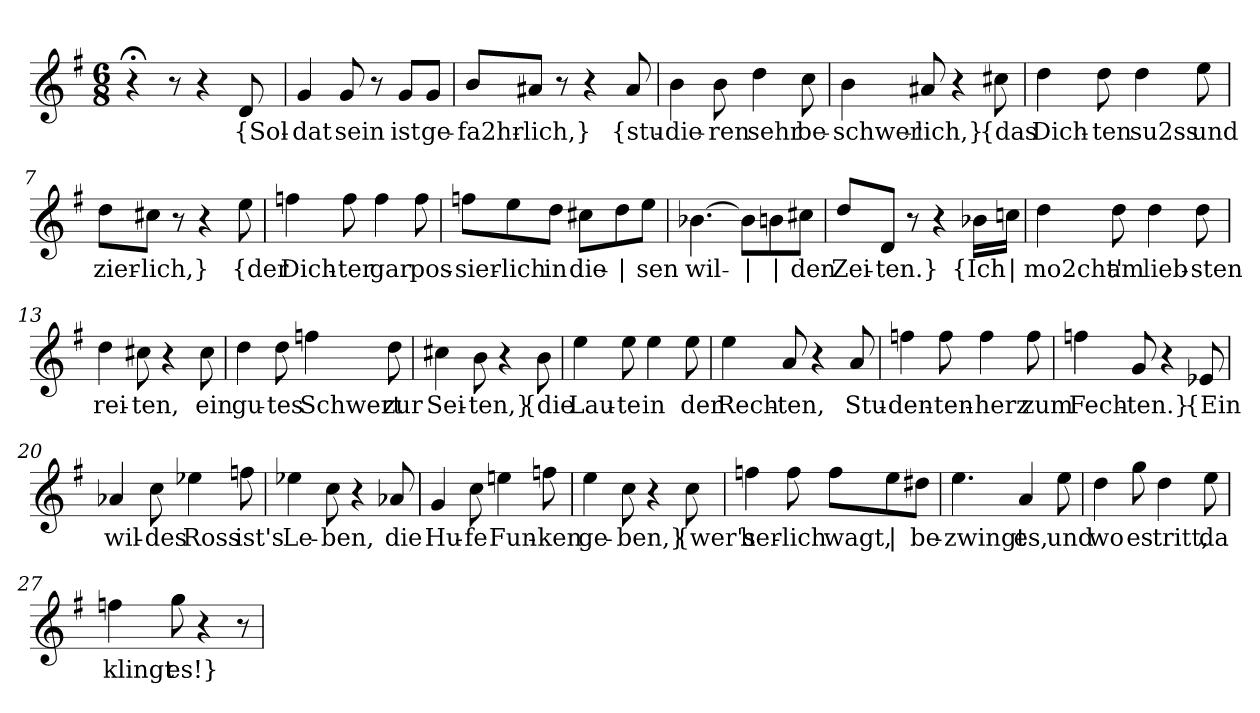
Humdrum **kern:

**kern	**text
*part1	*part1
*staff1	*staff1
*clefG2	*
*k[f#]	*
*M6/8	*
=1	=1
4r;<	.
8r	.
4r	.
!	!LO:LY:b
8d/	{Sol-
=2	=2
!	!LO:LY:b
4g/	-dat
!	!LO:LY:b
8g/	sein
8r	.
!	!LO:LY:b
8g/L	ist
!	!LO:LY:b
8g/J	ge-
=3	=3
!	!LO:LY:b
8b/L	-fa2hr-
!	!LO:LY:b
8a#X/J	-lich,}
8r	.
4r	.
!	!LO:LY:b
8a#/	{stu-
=4	=4
!	!LO:LY:b
4b\	-die-
!	!LO:LY:b
8b\	-ren
!	!LO:LY:b
4dd\	sehr
!	!LO:LY:b
8cc\	be-
=5	=5
!	!LO:LY:b
4b\	-schwer-
!	!LO:LY:b
8a#X/	-lich,}
4r	.
!	!LO:LY:b
8cc#X\	{das
!!LO:LB:g=z
=6	=6
!	!LO:LY:b
4dd\	Dich-
!	!LO:LY:b
8dd\	-ten
!	!LO:LY:b
4dd\	su2ss
!	!LO:LY:b
8ee\	und
=7	=7
!	!LO:LY:b
8dd\L	zier-
!	!LO:LY:b
8cc#X\J	-lich,}
8r	.
4r	.
!	!LO:LY:b
8ee\	{der
=8	=8
!	!LO:LY:b
4ffn\	Dich-
!	!LO:LY:b
8ff\	-ter
!	!LO:LY:b
4ff\	gar
!	!LO:LY:b
8ff\	pos-
=9	=9
!	!LO:LY:b
8ffn\L	-sier-
!	!LO:LY:b
8ee\	-lich
!	!LO:LY:b
8dd\J	in
!	!LO:LY:b
8cc#X\L	die-
!	!LO:LY:b
8dd\	|
!	!LO:LY:b
8ee\J	-sen
=10	=10
!	!LO:LY:b
[4.b-X\	wil-
!	!LO:LY:b
8b-\L]	|
!	!LO:LY:b
8bn\	|
!	!LO:LY:b
8cc#X\J	-den
!!LO:LB:g=z
=11	=11
!	!LO:LY:b
8dd/L	Zei-
!	!LO:LY:b
8d/J	-ten.}
8r	.
4r	.
!	!LO:LY:b
16b-X\LL	{Ich
!	!LO:LY:b
16ccn\JJ	|
=12	=12
!	!LO:LY:b
4dd\	mo2cht'
!	!LO:LY:b
8dd\	am
!	!LO:LY:b
4dd\	lieb-
!	!LO:LY:b
8dd\	-sten
=13	=13
!	!LO:LY:b
4dd\	rei-
!	!LO:LY:b
8cc#X\	-ten,
4r	.
!	!LO:LY:b
8cc#\	ein
=14	=14
!	!LO:LY:b
4dd\	gu-
!	!LO:LY:b
8dd\	-tes
!	!LO:LY:b
4ffn\	Schwert
!	!LO:LY:b
8dd\	zur
=15	=15
!	!LO:LY:b
4cc#X\	Sei-
!	!LO:LY:b
8b\	-ten,}
4r	.
!	!LO:LY:b
8b\	{die
!!LO:LB:g=z
=16	=16
!	!LO:LY:b
4ee\	Lau-
!	!LO:LY:b
8ee\	-te
!	!LO:LY:b
4ee\	in
!	!LO:LY:b
8ee\	der
=17	=17
!	!LO:LY:b
4ee\	Rech-
!	!LO:LY:b
8a/	-ten,
4r	.
!	!LO:LY:b
8a/	Stu-
=18	=18
!	!LO:LY:b
4ffn\	-den-
!	!LO:LY:b
8ff\	-ten-
!	!LO:LY:b
4ff\	-herz
!	!LO:LY:b
8ff\	zum
=19	=19
!	!LO:LY:b
4ffn\	Fech-
!	!LO:LY:b
8g/	-ten.}
4r	.
!	!LO:LY:b
8e-X/	{Ein
=20	=20
!	!LO:LY:b
4a-X/	wil-
!	!LO:LY:b
8cc\	-des
!	!LO:LY:b
4ee-X\	Ross
!	!LO:LY:b
8ffn\	ist's
!!LO:LB:g=z
=21	=21
!	!LO:LY:b
4ee-X\	Le-
!	!LO:LY:b
8cc\	-ben,
4r	.
!	!LO:LY:b
8a-X/	die
=22	=22
!	!LO:LY:b
4g/	Hu-
!	!LO:LY:b
8cc\	-fe
!	!LO:LY:b
4een\	Fun-
!	!LO:LY:b
8ffn\	-ken
=23	=23
!	!LO:LY:b
4ee\	ge-
!	!LO:LY:b
8cc\	-ben,}
4r	.
!	!LO:LY:b
8cc\	{wer's
=24	=24
!	!LO:LY:b
4ffn\	her-
!	!LO:LY:b
8ff\	-lich
!	!LO:LY:b
8ff\L	wagt,
!	!LO:LY:b
8ee\	|
!	!LO:LY:b
8dd#X\J	be-
=25	=25
!	!LO:LY:b
4.ee\	-zwingt
!	!LO:LY:b
4a/	es,
!	!LO:LY:b
8ee\	und
!!LO:LB:g=z
=26	=26
!	!LO:LY:b
4dd\	wo
!	!LO:LY:b
8gg\	es
!	!LO:LY:b
4dd\	tritt,
!	!LO:LY:b
8ee\	da
=27	=27
!	!LO:LY:b
4ffn\	klingt
!	!LO:LY:b
8gg\	es!}
4r	.
8r	.
=	=
*-	*-
